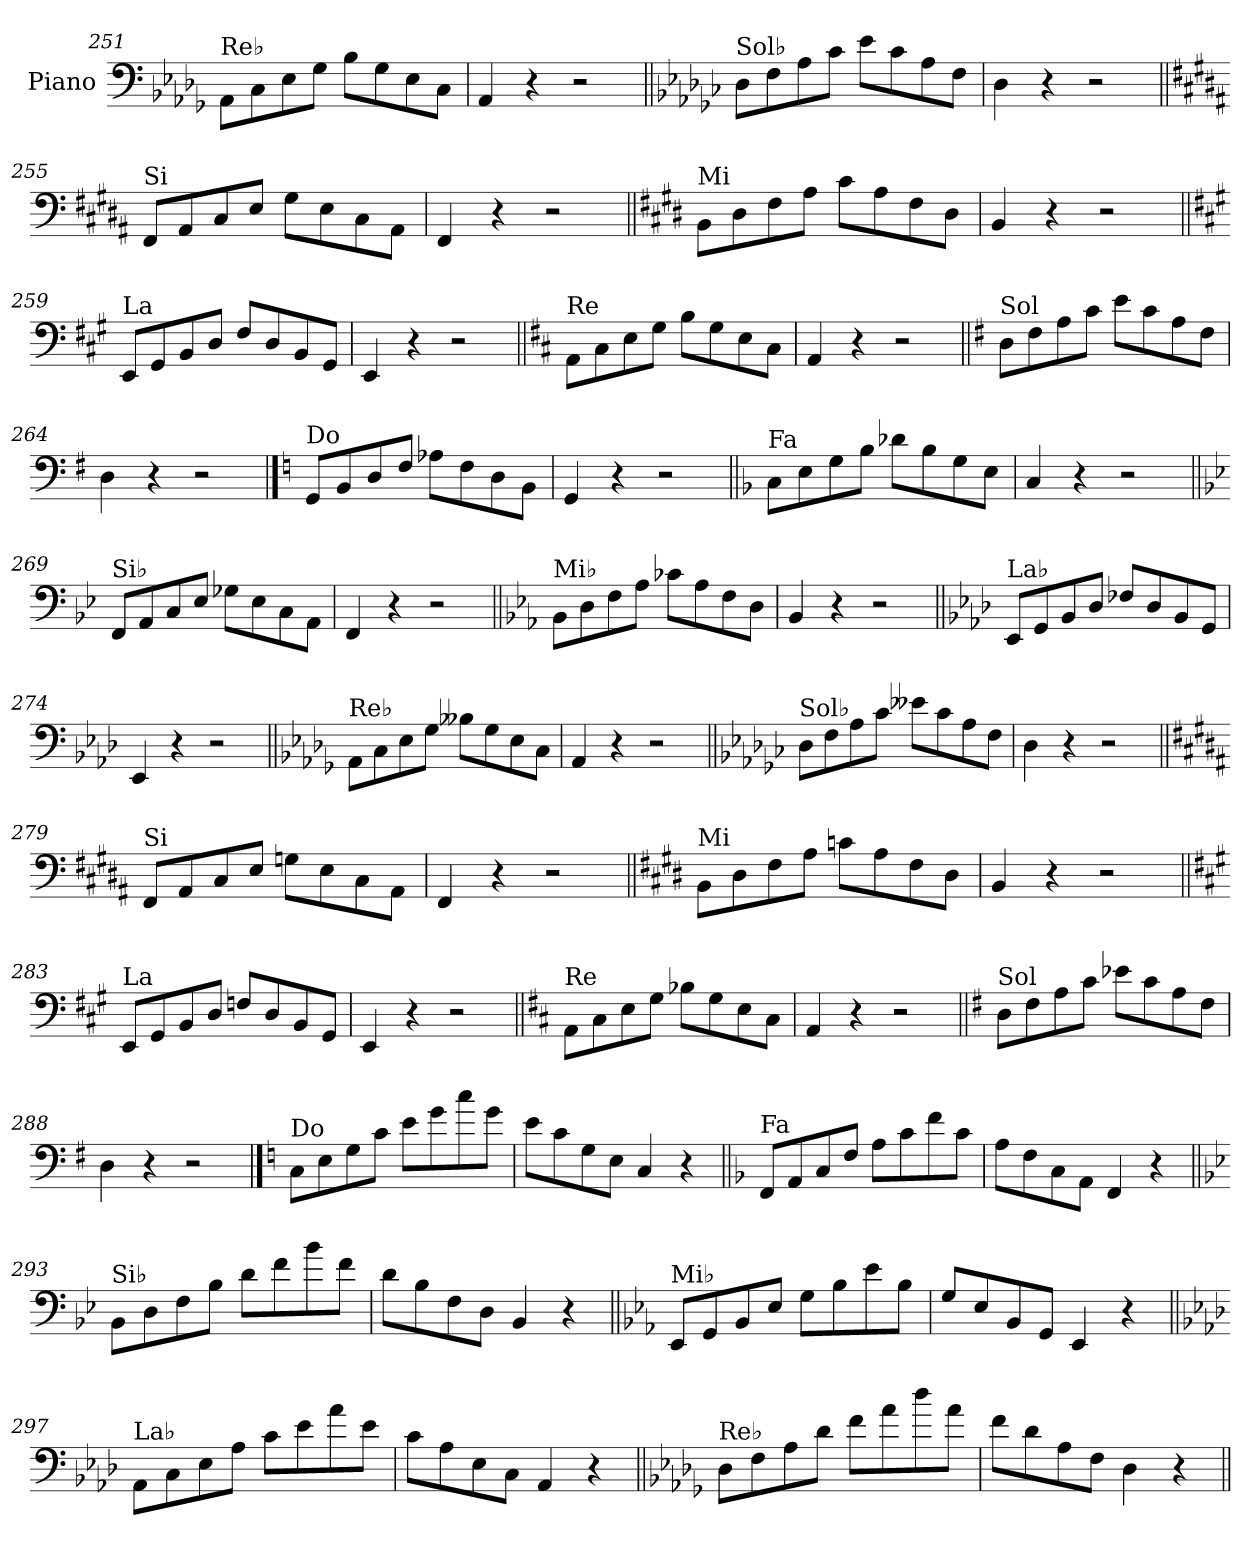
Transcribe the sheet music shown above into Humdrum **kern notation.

**kern
*part1
*staff1
*I"Piano
*I'Pno.
*clefF4
*k[b-e-a-d-g-]
=251
!LO:TX:a:t=Re♭
8AA-\L
8C\
8E-\
8G-\J
8B-\L
8G-\
8E-\
8C\J
=252
4AA-/
4r
2r
!!LO:LB:g=z
=253||
*k[b-e-a-d-g-c-]
!LO:TX:a:t=Sol♭
8D-\L
8F\
8A-\
8c-\J
8e-\L
8c-\
8A-\
8F\J
=254
4D-\
4r
2r
=255||
*k[f#c#g#d#a#]
!LO:TX:a:t=Si
8FF#/L
8AA#/
8C#/
8E/J
8G#\L
8E\
8C#\
8AA#\J
=256
4FF#/
4r
2r
=257||
*k[f#c#g#d#]
!LO:TX:a:t=Mi
8BB\L
8D#\
8F#\
8A\J
8c#\L
8A\
8F#\
8D#\J
=258
4BB/
4r
2r
!!LO:LB:g=z
=259||
*k[f#c#g#]
!LO:TX:a:t=La
8EE/L
8GG#/
8BB/
8D/J
8F#/L
8D/
8BB/
8GG#/J
=260
4EE/
4r
2r
=261||
*k[f#c#]
!LO:TX:a:t=Re
8AA\L
8C#\
8E\
8G\J
8B\L
8G\
8E\
8C#\J
=262
4AA/
4r
2r
=263||
*k[f#]
!LO:TX:a:t=Sol
8D\L
8F#\
8A\
8c\J
8e\L
8c\
8A\
8F#\J
=264
4D\
4r
2r
!!LO:LB:g=z
==265
*k[]
!LO:TX:a:t=Do
8GG/L
8BB/
8D/
8F/J
8A-X\L
8F\
8D\
8BB\J
=266
4GG/
4r
2r
=267||
*k[b-]
!LO:TX:a:t=Fa
8C\L
8E\
8G\
8B-\J
8d-X\L
8B-\
8G\
8E\J
=268
4C/
4r
2r
=269||
*k[b-e-]
!LO:TX:a:t=Si♭
8FF/L
8AA/
8C/
8E-/J
8G-X\L
8E-\
8C\
8AA\J
=270
4FF/
4r
2r
!!LO:LB:g=z
=271||
*k[b-e-a-]
!LO:TX:a:t=Mi♭
8BB-\L
8D\
8F\
8A-\J
8c-X\L
8A-\
8F\
8D\J
=272
4BB-/
4r
2r
=273||
*k[b-e-a-d-]
!LO:TX:a:t=La♭
8EE-/L
8GG/
8BB-/
8D-/J
8F-X/L
8D-/
8BB-/
8GG/J
=274
4EE-/
4r
2r
=275||
*k[b-e-a-d-g-]
!LO:TX:a:t=Re♭
8AA-\L
8C\
8E-\
8G-\J
8B--X\L
8G-\
8E-\
8C\J
=276
4AA-/
4r
2r
!!LO:LB:g=z
=277||
*k[b-e-a-d-g-c-]
!LO:TX:a:t=Sol♭
8D-\L
8F\
8A-\
8c-\J
8e--X\L
8c-\
8A-\
8F\J
=278
4D-\
4r
2r
=279||
*k[f#c#g#d#a#]
!LO:TX:a:t=Si
8FF#/L
8AA#/
8C#/
8E/J
8Gn\L
8E\
8C#\
8AA#\J
=280
4FF#/
4r
2r
=281||
*k[f#c#g#d#]
!LO:TX:a:t=Mi
8BB\L
8D#\
8F#\
8A\J
8cn\L
8A\
8F#\
8D#\J
=282
4BB/
4r
2r
!!LO:LB:g=z
=283||
*k[f#c#g#]
!LO:TX:a:t=La
8EE/L
8GG#/
8BB/
8D/J
8Fn/L
8D/
8BB/
8GG#/J
=284
4EE/
4r
2r
=285||
*k[f#c#]
!LO:TX:a:t=Re
8AA\L
8C#\
8E\
8G\J
8B-X\L
8G\
8E\
8C#\J
=286
4AA/
4r
2r
=287||
*k[f#]
!LO:TX:a:t=Sol
8D\L
8F#\
8A\
8c\J
8e-X\L
8c\
8A\
8F#\J
=288
4D\
4r
2r
!!LO:PB:g=z
==289
*k[]
!LO:TX:a:t=Do
8C\L
8E\
8G\
8c\J
8e\L
8g\
8cc\
8g\J
=290
8e\L
8c\
8G\
8E\J
4C/
4r
=291||
*k[b-]
!LO:TX:a:t=Fa
8FF/L
8AA/
8C/
8F/J
8A\L
8c\
8f\
8c\J
=292
8A\L
8F\
8C\
8AA\J
4FF/
4r
=293||
*k[b-e-]
!LO:TX:a:t=Si♭
8BB-\L
8D\
8F\
8B-\J
8d\L
8f\
8b-\
8f\J
=294
8d\L
8B-\
8F\
8D\J
4BB-/
4r
!!LO:LB:g=z
=295||
*k[b-e-a-]
!LO:TX:a:t=Mi♭
8EE-/L
8GG/
8BB-/
8E-/J
8G\L
8B-\
8e-\
8B-\J
=296
8G/L
8E-/
8BB-/
8GG/J
4EE-/
4r
=297||
*k[b-e-a-d-]
!LO:TX:a:t=La♭
8AA-\L
8C\
8E-\
8A-\J
8c\L
8e-\
8a-\
8e-\J
=298
8c\L
8A-\
8E-\
8C\J
4AA-/
4r
=299||
*k[b-e-a-d-g-]
!LO:TX:a:t=Re♭
8D-\L
8F\
8A-\
8d-\J
8f\L
8a-\
8dd-\
8a-\J
=300
8f\L
8d-\
8A-\
8F\J
4D-\
4r
=||
*-
